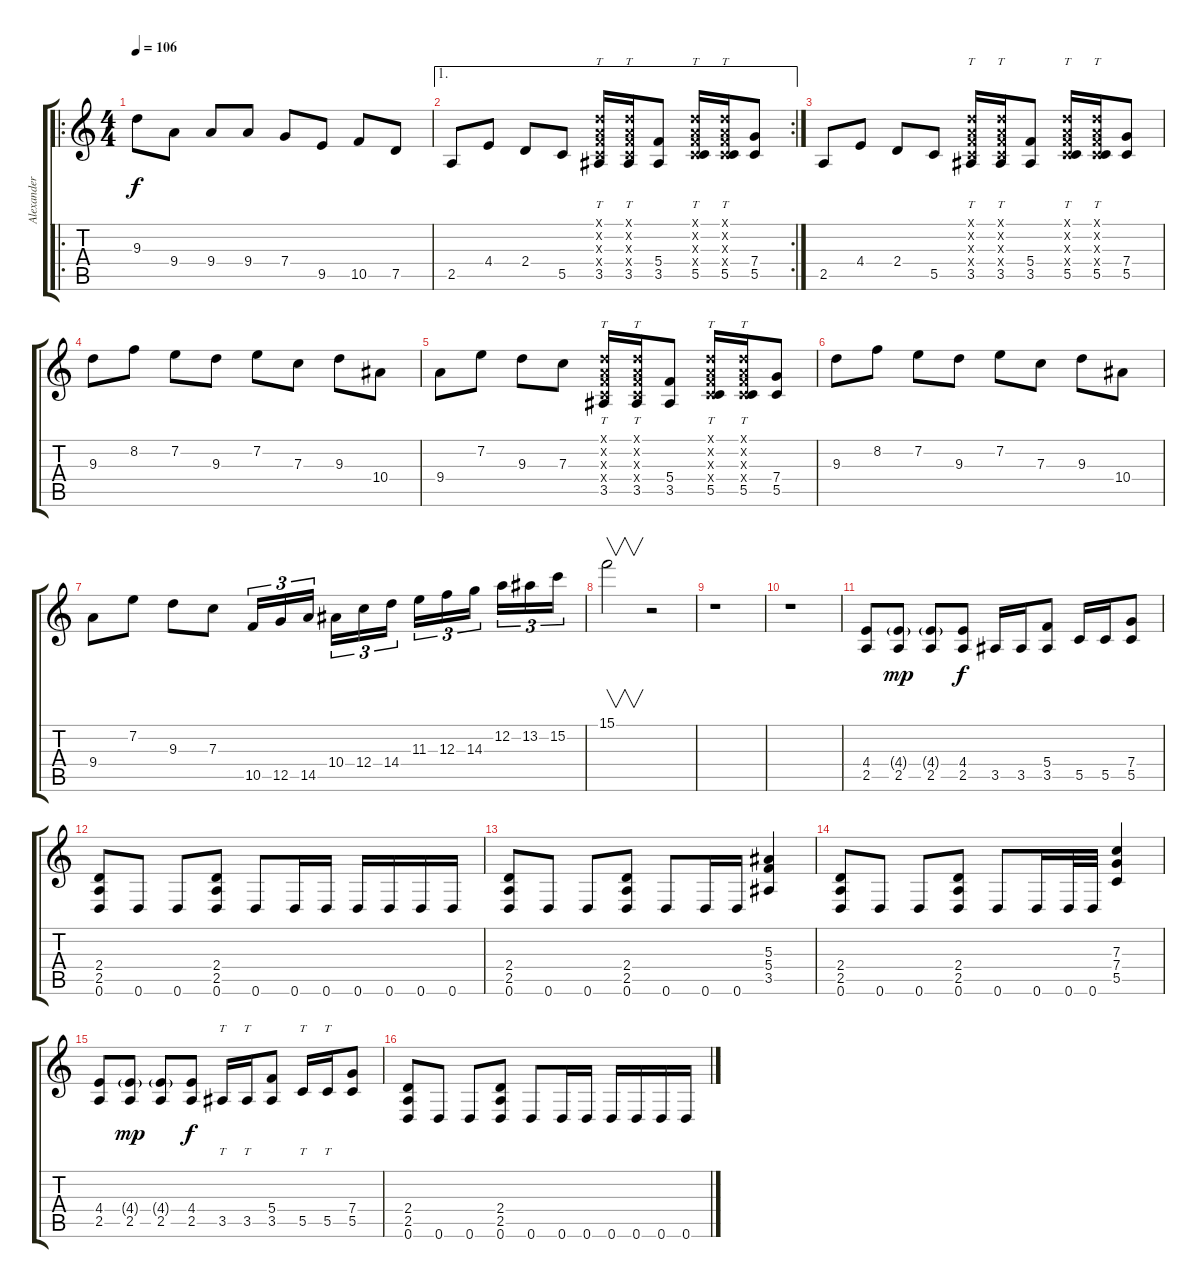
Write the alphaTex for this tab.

\track ("Alexander Kuoppala" "Alexander ") {instrument distortionguitar}
\staff {score tabs}
\tuning (D4 A3 F3 C3 G2 D2) {hide}
\ro
\ts (4 4)
\tempo 106
\clef g2
\ks c
9.3.8{dy f} 9.4.8 9.4.8 9.4.8 7.4.8 9.5.8 10.5.8 7.5.8 |
\ae 1
\rc 2
2.5.8 4.4.8 2.4.8 5.5.8 (0.1{x} 0.2{x} 0.3{x} 0.4{x} 3.5).16{tt} (0.1{x} 0.2{x} 0.3{x} 0.4{x} 3.5).16{tt} (5.4 3.5).8 (0.1{x} 0.2{x} 0.3{x} 0.4{x} 5.5).16{tt} (0.1{x} 0.2{x} 0.3{x} 0.4{x} 5.5).16{tt} (7.4 5.5).8 |
2.5.8 4.4.8 2.4.8 5.5.8 (0.1{x} 0.2{x} 0.3{x} 0.4{x} 3.5).16{tt} (0.1{x} 0.2{x} 0.3{x} 0.4{x} 3.5).16{tt} (5.4 3.5).8 (0.1{x} 0.2{x} 0.3{x} 0.4{x} 5.5).16{tt} (0.1{x} 0.2{x} 0.3{x} 0.4{x} 5.5).16{tt} (7.4 5.5).8 |
9.3.8 8.2.8 7.2.8 9.3.8 7.2.8 7.3.8 9.3.8 10.4.8 |
9.4.8 7.2.8 9.3.8 7.3.8 (0.1{x} 0.2{x} 0.3{x} 0.4{x} 3.5).16{tt} (0.1{x} 0.2{x} 0.3{x} 0.4{x} 3.5).16{tt} (5.4 3.5).8 (0.1{x} 0.2{x} 0.3{x} 0.4{x} 5.5).16{tt} (0.1{x} 0.2{x} 0.3{x} 0.4{x} 5.5).16{tt} (7.4 5.5).8 |
9.3.8 8.2.8 7.2.8 9.3.8 7.2.8 7.3.8 9.3.8 10.4.8 |
9.4.8 7.2.8 9.3.8 7.3.8 10.5.16{tu (3 2)} 12.5.16{tu (3 2)} 14.5.16{tu (3 2)} 10.4.16{tu (3 2)} 12.4.16{tu (3 2)} 14.4.16{tu (3 2)} 11.3.16{tu (3 2)} 12.3.16{tu (3 2)} 14.3.16{tu (3 2)} 12.2.16{tu (3 2)} 13.2.16{tu (3 2)} 15.2.16{tu (3 2)} |
15.1.2{v} r.2 |
r.1 |
r.1 |
(4.4 2.5).8 (4.4{g} 2.5).8{dy mp} (4.4{g} 2.5).8 (4.4 2.5).8{dy f} 3.5.16 3.5.16 (5.4 3.5).8 5.5.16 5.5.16 (7.4 5.5).8 |
(2.4 2.5 0.6).8 0.6.8 0.6.8 (2.4 2.5 0.6).8 0.6.8 0.6.16 0.6.16 0.6.16 0.6.16 0.6.16 0.6.16 |
(2.4 2.5 0.6).8 0.6.8 0.6.8 (2.4 2.5 0.6).8 0.6.8 0.6.16 0.6.16 (5.3 5.4 3.5).4 |
(2.4 2.5 0.6).8 0.6.8 0.6.8 (2.4 2.5 0.6).8 0.6.8 0.6.16 0.6.32 0.6.32 (7.3 7.4 5.5).4 |
(4.4 2.5).8 (4.4{g} 2.5).8{dy mp} (4.4{g} 2.5).8 (4.4 2.5).8{dy f} 3.5.16{tt} 3.5.16{tt} (5.4 3.5).8 5.5.16{tt} 5.5.16{tt} (7.4 5.5).8 |
(2.4 2.5 0.6).8 0.6.8 0.6.8 (2.4 2.5 0.6).8 0.6.8 0.6.16 0.6.16 0.6.16 0.6.16 0.6.16 0.6.16
